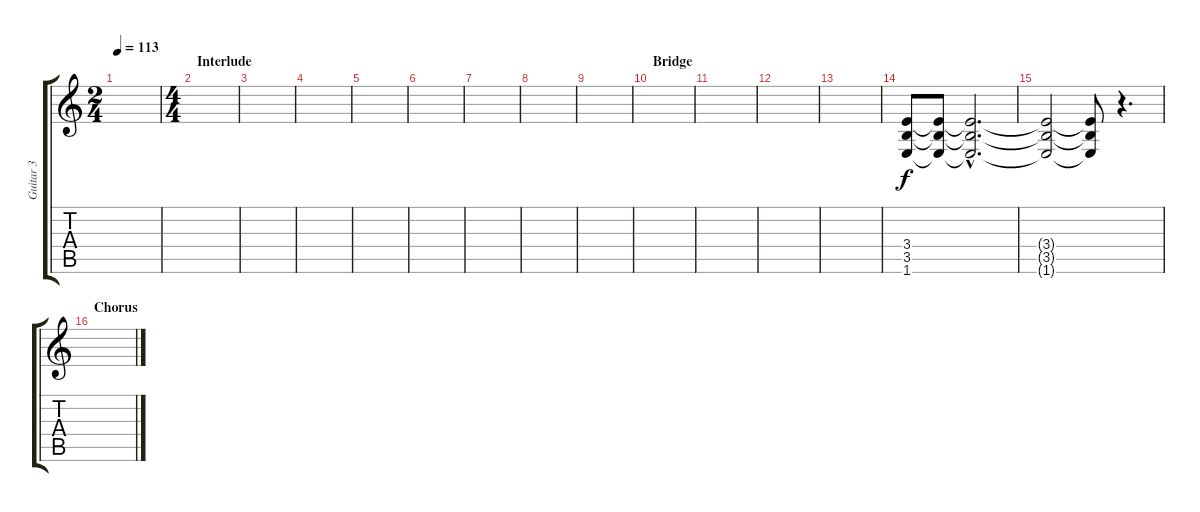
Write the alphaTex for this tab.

\track ("Guitar 3" "Guitar 3") {instrument electricguitarjazz}
\staff {score tabs}
\tuning (Eb4 Bb3 Gb3 Db3 Ab2 Eb2) {hide}
\ts (2 4)
\tempo 113
\clef g2
\ks c
|
\ts (4 4)
\section ("" "Interlude")
|
|
|
|
|
|
|
|
\section ("" "Bridge")
|
|
|
|
(3.4 3.5 1.6).8{volume 5 balance 8 instrument distortionguitar} (3.4{t} 3.5{t} 1.6{t}).8{volume 16} (3.4{hac t} 3.5{hac t} 1.6{hac t}).2{d} |
(3.4{t} 3.5{t} 1.6{t}).2 (3.4{t} 3.5{t} 1.6{t}).8 r.4{d} |
\section ("" "Chorus")
